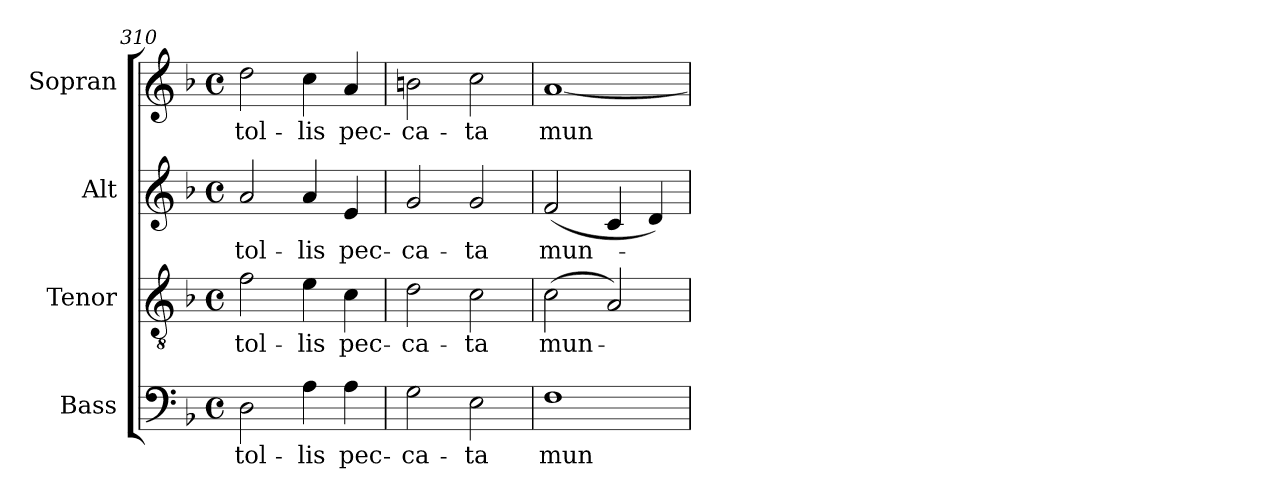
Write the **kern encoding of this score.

**kern	**text	**kern	**text	**kern	**text	**kern	**text
*part4	*part4	*part3	*part3	*part2	*part2	*part1	*part1
*staff4	*staff4	*staff3	*staff3	*staff2	*staff2	*staff1	*staff1
*I"Bass	*	*I"Tenor	*	*I"Alt	*	*I"Sopran	*
*I'B.	*	*I'T.	*	*I'A.	*	*I'S.	*
*clefF4	*	*clefGv2	*	*clefG2	*	*clefG2	*
*k[b-]	*	*k[b-]	*	*k[b-]	*	*k[b-]	*
*F:	*	*F:	*	*F:	*	*F:	*
*M4/4	*	*M4/4	*	*M4/4	*	*M4/4	*
*met(c)	*	*met(c)	*	*met(c)	*	*met(c)	*
=310	=310	=310	=310	=310	=310	=310	=310
!	!LO:LY:b	!	!LO:LY:b	!	!LO:LY:b	!	!LO:LY:b
2D\	tol-	2f\	tol-	2a/	tol-	2dd\	tol-
!	!LO:LY:b	!	!LO:LY:b	!	!LO:LY:b	!	!LO:LY:b
4A\	-lis	4e\	-lis	4a/	-lis	4cc\	-lis
!	!LO:LY:b	!	!LO:LY:b	!	!LO:LY:b	!	!LO:LY:b
4A\	pec-	4c\	pec-	4e/	pec-	4a/	pec-
=311	=311	=311	=311	=311	=311	=311	=311
!	!LO:LY:b	!	!LO:LY:b	!	!LO:LY:b	!	!LO:LY:b
2G\	-ca-	2d\	-ca-	2g/	-ca-	2bn\	-ca-
!	!LO:LY:b	!	!LO:LY:b	!	!LO:LY:b	!	!LO:LY:b
2E\	-ta	2c\	-ta	2g/	-ta	2cc\	-ta
=312	=312	=312	=312	=312	=312	=312	=312
!	!LO:LY:b	!	!LO:LY:b	!	!LO:LY:b	!	!LO:LY:b
1F	mun-	(>2c\	mun-	(<2f/	mun-	[1a	mun-
.	.	2A/)	.	4c/	.	.	.
.	.	.	.	4d/)	.	.	.
=	=	=	=	=	=	=	=
*-	*-	*-	*-	*-	*-	*-	*-
